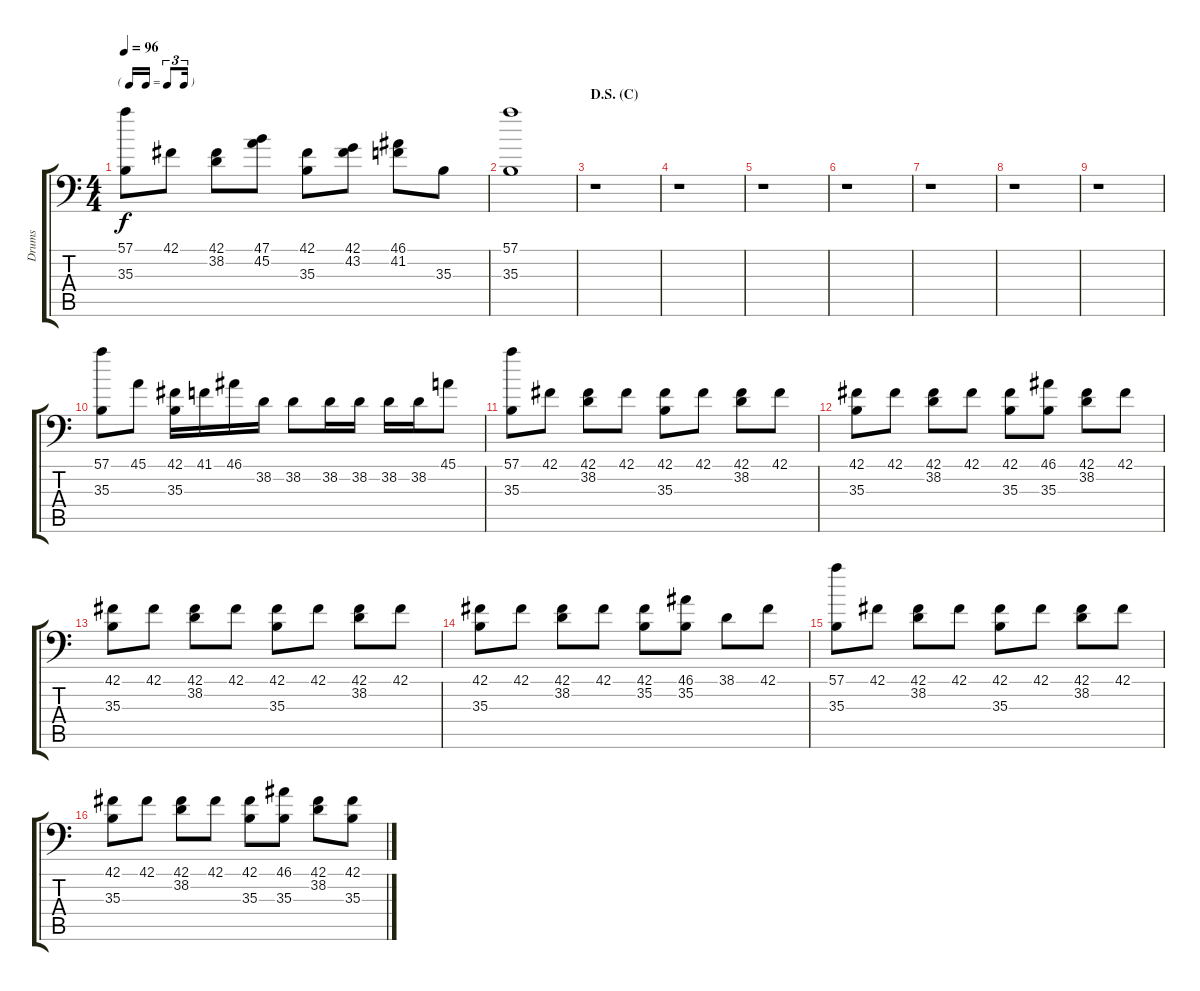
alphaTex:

\track ("Drums" "Drums") {instrument acousticgrandpiano}
\staff {score tabs}
\tuning (C-1 C-1 C-1 C-1 C-1 C-1) {hide}
\ts (4 4)
\tf triplet16th
\tempo 96
\clef f4
\ks c
(57.1 35.3).8{dy f} 42.1.8 (42.1 38.2).8 (47.1 45.2).8 (42.1 35.3).8 (42.1 43.2).8 (46.1 41.2).8 35.3.8 |
(57.1 35.3).1 |
\section ("" "D.S. (C)")
r.1 |
r.1 |
r.1 |
r.1 |
r.1 |
r.1 |
r.1 |
(57.1 35.3).8 45.1.8 (42.1 35.3).16 41.1.16 46.1.16 38.2.16 38.2.8 38.2.16 38.2.16 38.2.16 38.2.16 45.1.8 |
(57.1 35.3).8 42.1.8 (42.1 38.2).8 42.1.8 (42.1 35.3).8 42.1.8 (42.1 38.2).8 42.1.8 |
(42.1 35.3).8 42.1.8 (42.1 38.2).8 42.1.8 (42.1 35.3).8 (46.1 35.3).8 (42.1 38.2).8 42.1.8 |
(42.1 35.3).8 42.1.8 (42.1 38.2).8 42.1.8 (42.1 35.3).8 42.1.8 (42.1 38.2).8 42.1.8 |
(42.1 35.3).8 42.1.8 (42.1 38.2).8 42.1.8 (42.1 35.2).8 (46.1 35.2).8 38.1.8 42.1.8 |
(57.1 35.3).8 42.1.8 (42.1 38.2).8 42.1.8 (42.1 35.3).8 42.1.8 (42.1 38.2).8 42.1.8 |
(42.1 35.3).8 42.1.8 (42.1 38.2).8 42.1.8 (42.1 35.3).8 (46.1 35.3).8 (42.1 38.2).8 (42.1 35.3).8
